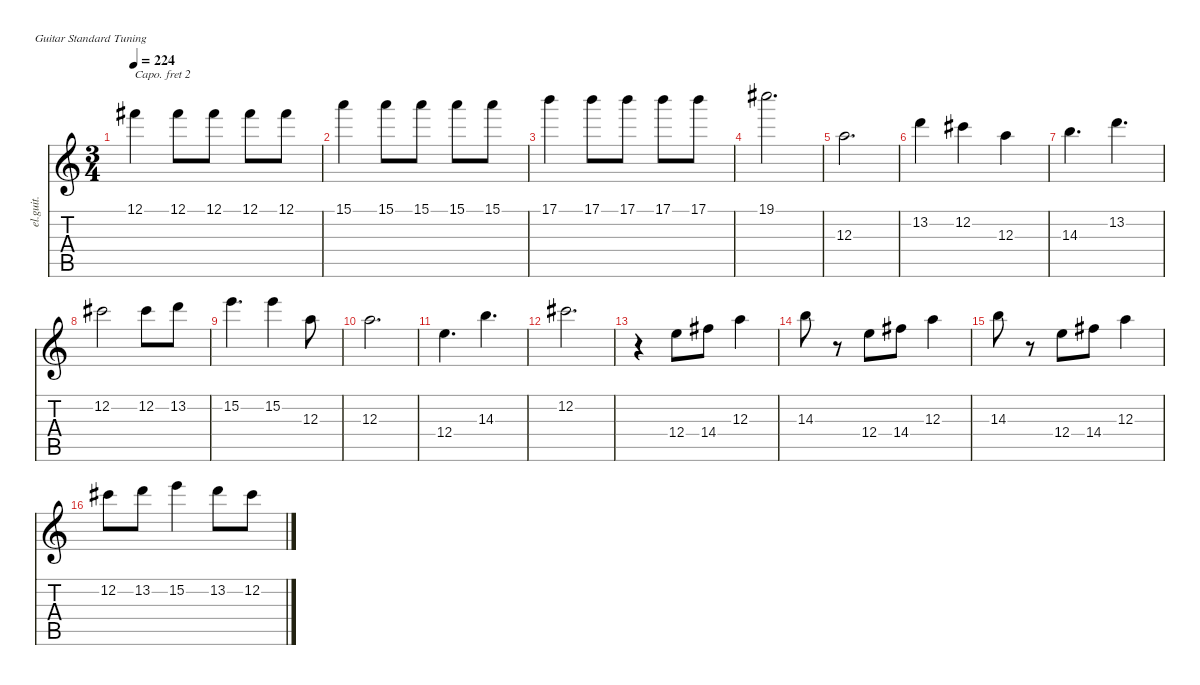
\defaultSystemsLayout 4
\hideDynamics
\bracketExtendMode nobrackets
\track ("Clean Guitar" "el.guit.") {instrument electricguitarclean}
\staff {score tabs}
\capo 2
\tuning (E4 B3 G3 D3 A2 E2)
\ts (3 4)
\tempo 224
\clef g2
\ks c
12.1{acc #}.4{dy mf} 12.1{acc #}.8 12.1{acc #}.8 12.1{acc #}.8 12.1{acc #}.8 |
15.1.4 15.1.8 15.1.8 15.1.8 15.1.8 |
17.1.4 17.1.8 17.1.8 17.1.8 17.1.8 |
19.1{acc #}.2{d} |
12.3.2{d} |
13.2.4 12.2{acc #}.4 12.3.4 |
14.3.4{d} 13.2.4{d} |
12.2{acc #}.2 12.2{acc #}.8 13.2.8 |
15.2.4{d} 15.2.4 12.3.8 |
12.3.2{d} |
12.4.4{d} 14.3.4{d} |
12.2{acc #}.2{d} |
r.4 12.4.8 14.4{acc #}.8 12.3.4 |
14.3.8 r.8 12.4.8 14.4{acc #}.8 12.3.4 |
14.3.8 r.8 12.4.8 14.4{acc #}.8 12.3.4 |
12.2{acc #}.8 13.2.8 15.2.4 13.2.8 12.2{acc #}.8
